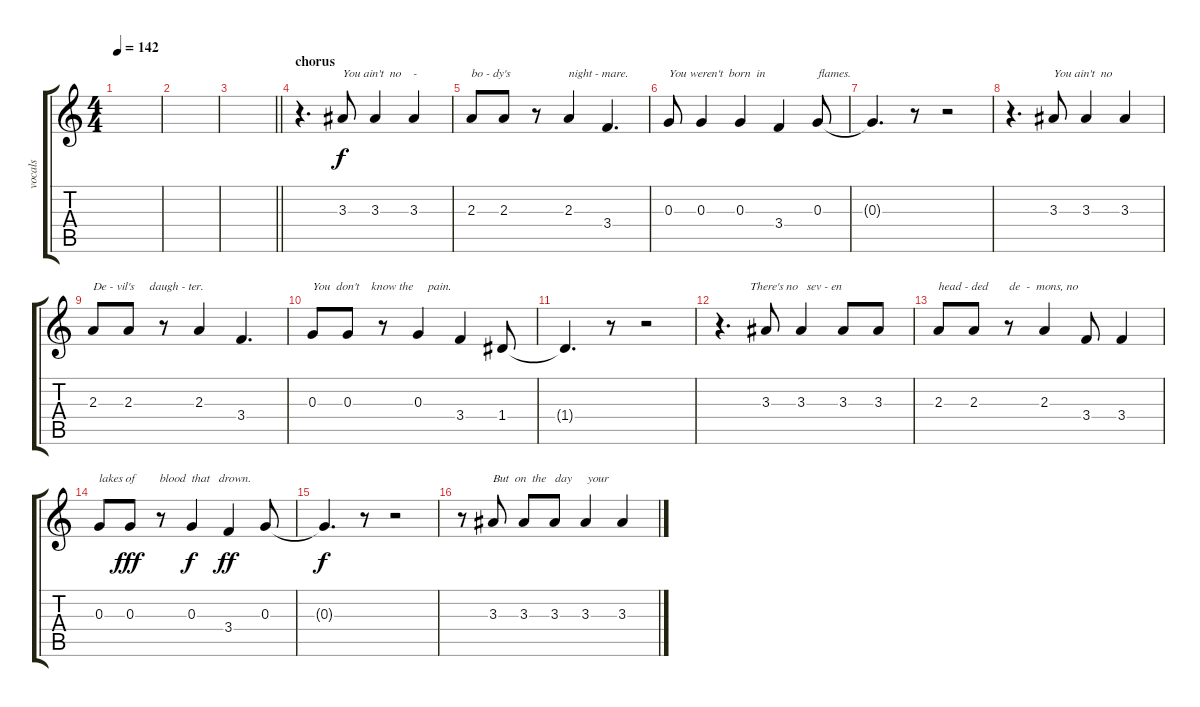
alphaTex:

\track ("vocals" "vocals") {instrument overdrivenguitar}
\staff {score tabs}
\tuning (E4 B3 G3 D3 A2 D2) {hide}
\ts (4 4)
\tempo 142
\clef g2
\ks c
|
|
\barLineRight lightlight
|
\section ("" "chorus")
r.4{d} 3.3.8{txt "You ain't  no    -"} 3.3.4 3.3.4 |
2.3.8{txt "bo - dy's"} 2.3.8 r.8 2.3.4{txt "night - mare."} 3.4.4{d} |
0.3.8{txt "You weren't  born  in"} 0.3.4 0.3.4 3.4.4 0.3.8{txt "flames."} |
0.3{t}.4{d} r.8 r.2 |
r.4{d} 3.3.8{txt "You ain't  no"} 3.3.4 3.3.4 |
2.3.8{txt "De - vil's     daugh - ter."} 2.3.8 r.8 2.3.4 3.4.4{d} |
0.3.8{txt "You  don't    know the     pain."} 0.3.8 r.8 0.3.4 3.4.4 1.4.8 |
1.4{t}.4{d} r.8 r.2 |
r.4{d txt "          There's no   sev - en"} 3.3.8 3.3.4 3.3.8 3.3.8 |
2.3.8{txt "head - ded       de  -  mons, no"} 2.3.8 r.8 2.3.4 3.4.8 3.4.4 |
0.3.8{txt "lakes of        blood  that   drown."} 0.3.8{dy fff} r.8 0.3.4{dy f} 3.4.4{dy ff} 0.3.8 |
0.3{t}.4{d dy f} r.8 r.2 |
r.8 3.3.8{txt "But  on  the   day     your"} 3.3.8 3.3.8 3.3.4 3.3.4
